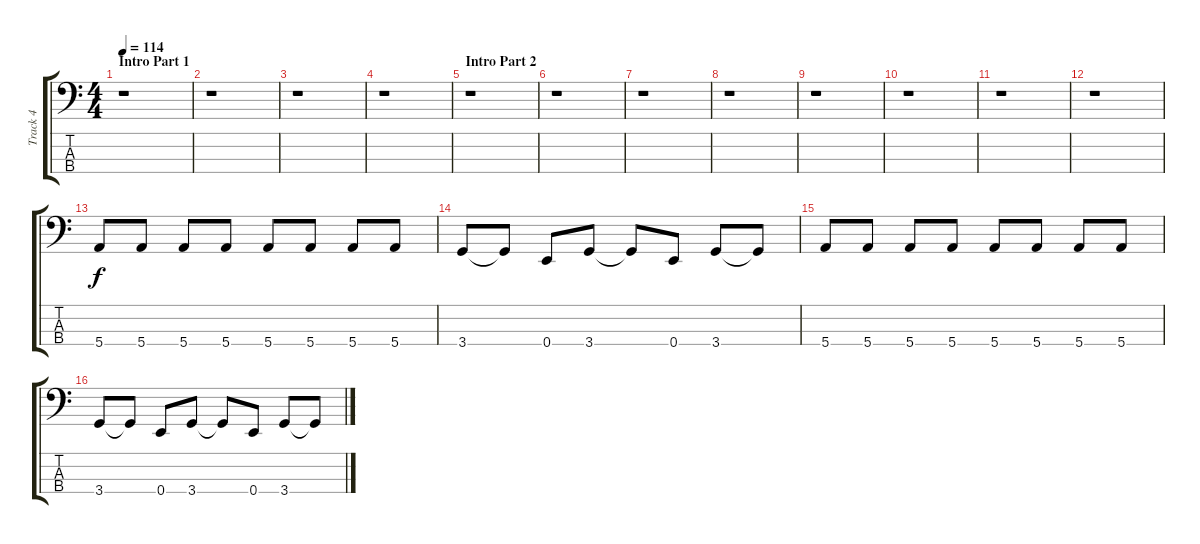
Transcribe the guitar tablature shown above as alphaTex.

\track ("Track 4" "Track 4") {instrument electricbassfinger}
\staff {score tabs}
\tuning (G2 D2 A1 E1) {hide}
\ts (4 4)
\section ("" "Intro Part 1")
\tempo 114
\clef f4
\ks c
r.1{dy f instrument electricbassfinger} |
r.1 |
r.1 |
r.1 |
\section ("" "Intro Part 2")
r.1 |
r.1 |
r.1 |
r.1 |
r.1 |
r.1 |
r.1 |
r.1 |
5.4.8 5.4.8 5.4.8 5.4.8 5.4.8 5.4.8 5.4.8 5.4.8 |
3.4.8 3.4{t}.8 0.4.8 3.4.8 3.4{t}.8 0.4.8 3.4.8 3.4{t}.8 |
5.4.8 5.4.8 5.4.8 5.4.8 5.4.8 5.4.8 5.4.8 5.4.8 |
3.4.8 3.4{t}.8 0.4.8 3.4.8 3.4{t}.8 0.4.8 3.4.8 3.4{t}.8
